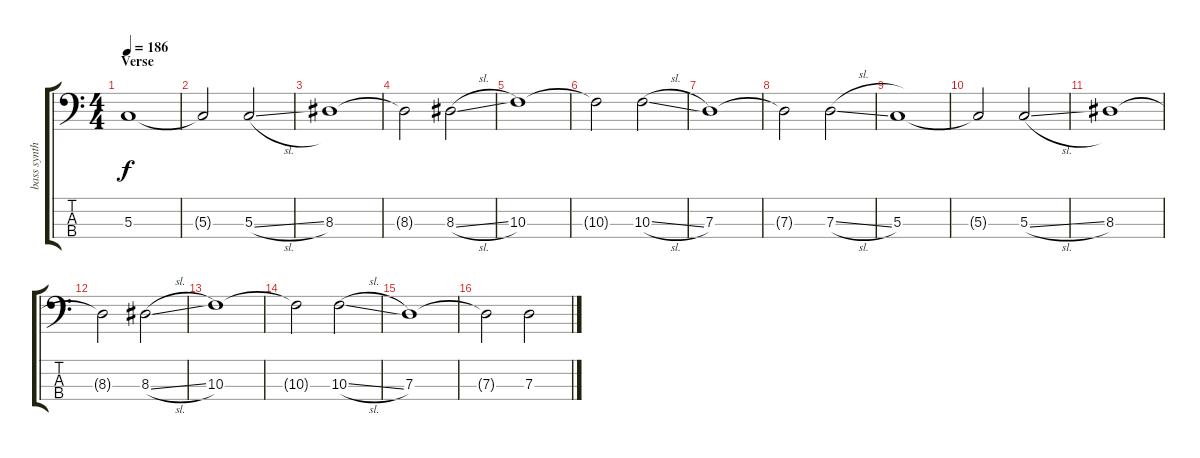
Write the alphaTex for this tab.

\track ("bass synth" "bass synth") {instrument fretlessbass}
\staff {score tabs}
\tuning (F2 C2 G1 C1) {hide}
\ts (4 4)
\section ("" "Verse")
\tempo 186
\clef f4
\ks c
5.3.1{dy f instrument fretlessbass} |
5.3{t}.2 5.3{sl}.2 |
8.3.1 |
8.3{t}.2 8.3{sl}.2 |
10.3.1 |
10.3{t}.2 10.3{sl}.2 |
7.3.1 |
7.3{t}.2 7.3{sl}.2 |
5.3.1 |
5.3{t}.2 5.3{sl}.2 |
8.3.1 |
8.3{t}.2 8.3{sl}.2 |
10.3.1 |
10.3{t}.2 10.3{sl}.2 |
7.3.1 |
7.3{t}.2 7.3.2
